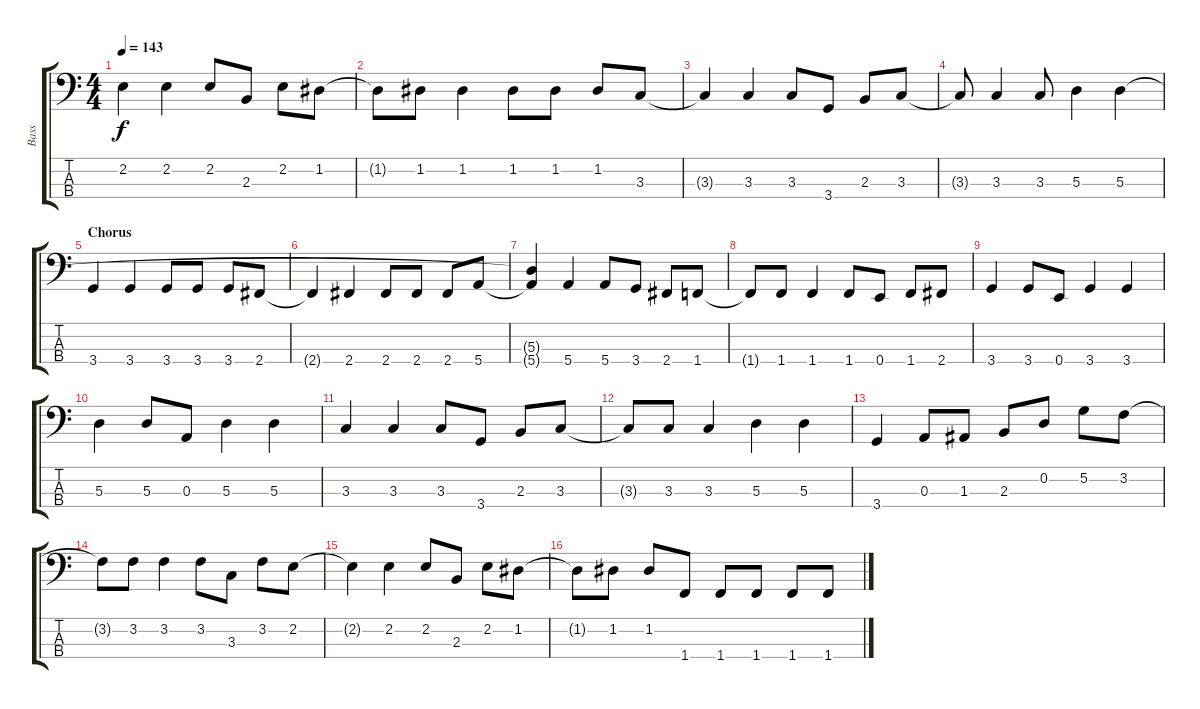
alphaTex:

\track ("Bass" "Bass") {instrument electricbassfinger}
\staff {score tabs}
\tuning (G2 D2 A1 E1) {hide}
\ts (4 4)
\tempo 143
\clef f4
\ks c
2.2{t}.4{dy f} 2.2.4 2.2.8 2.3.8 2.2.8 1.2.8 |
1.2{t}.8 1.2.8 1.2.4 1.2.8 1.2.8 1.2.8 3.3.8 |
3.3{t}.4 3.3.4 3.3.8 3.4.8 2.3.8 3.3.8 |
3.3{t}.8 3.3.4 3.3.8 5.3.4 5.3.4 |
\section ("" "Chorus")
3.4.4 3.4.4 3.4.8 3.4.8 3.4.8 2.4.8 |
2.4{t}.4 2.4.4 2.4.8 2.4.8 2.4.8 5.4.8 |
(5.3{t} 5.4{t}).4 5.4.4 5.4.8 3.4.8 2.4.8 1.4.8 |
1.4{t}.8 1.4.8 1.4.4 1.4.8 0.4.8 1.4.8 2.4.8 |
3.4.4 3.4.8 0.4.8 3.4.4 3.4.4 |
5.3.4 5.3.8 0.3.8 5.3.4 5.3.4 |
3.3.4 3.3.4 3.3.8 3.4.8 2.3.8 3.3.8 |
3.3{t}.8 3.3.8 3.3.4 5.3.4 5.3.4 |
3.4.4 0.3.8 1.3.8 2.3.8 0.2.8 5.2.8 3.2.8 |
3.2{t}.8 3.2.8 3.2.4 3.2.8 3.3.8 3.2.8 2.2.8 |
2.2{t}.4 2.2.4 2.2.8 2.3.8 2.2.8 1.2.8 |
1.2{t}.8 1.2.8 1.2.8 1.4.8 1.4.8 1.4.8 1.4.8 1.4.8
